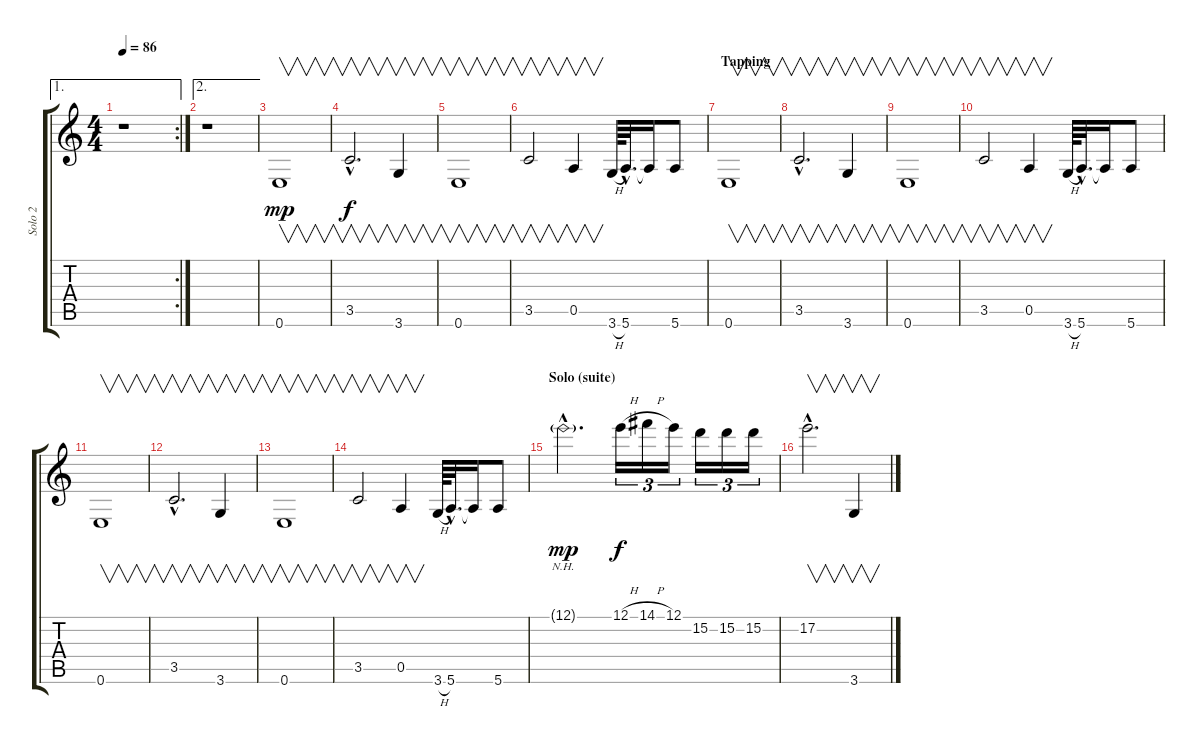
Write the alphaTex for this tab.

\track ("Solo 2" "Solo 2") {instrument distortionguitar}
\staff {score tabs}
\tuning (E4 B3 G3 D3 A2 E2) {hide}
\ae 1
\rc 2
\ts (4 4)
\tempo 86
\clef g2
\ks c
r.1{dy mp} |
\ae 2
r.1 |
0.6.1{v} |
3.5{hac}.2{v d dy f} 3.6.4{v} |
0.6.1{v} |
3.5.2{v} 0.5.4{v} 3.6{h}.64 5.6{hac}.32{d} 5.6{t}.16 5.6.8 |
\section ("" "Tapping")
0.6.1{v} |
3.5{hac}.2{v d} 3.6.4{v} |
0.6.1{v} |
3.5.2{v} 0.5.4{v} 3.6{h}.64 5.6{hac}.32{d} 5.6{t}.16 5.6.8 |
0.6.1{v} |
3.5{hac}.2{v d} 3.6.4{v} |
0.6.1{v} |
3.5.2{v} 0.5.4{v} 3.6{h}.64 5.6{hac}.32{d} 5.6{t}.16 5.6.8 |
\section ("" "Solo (suite)")
12.1{nh g hac}.2{d dy mp} 12.1{h}.16{tu (3 2) dy f} 14.1{h}.16{tu (3 2)} 12.1.16{tu (3 2)} 15.2.16{tu (3 2)} 15.2.16{tu (3 2)} 15.2.16{tu (3 2)} |
17.2{hac}.2{v d} 3.6.4{v}
